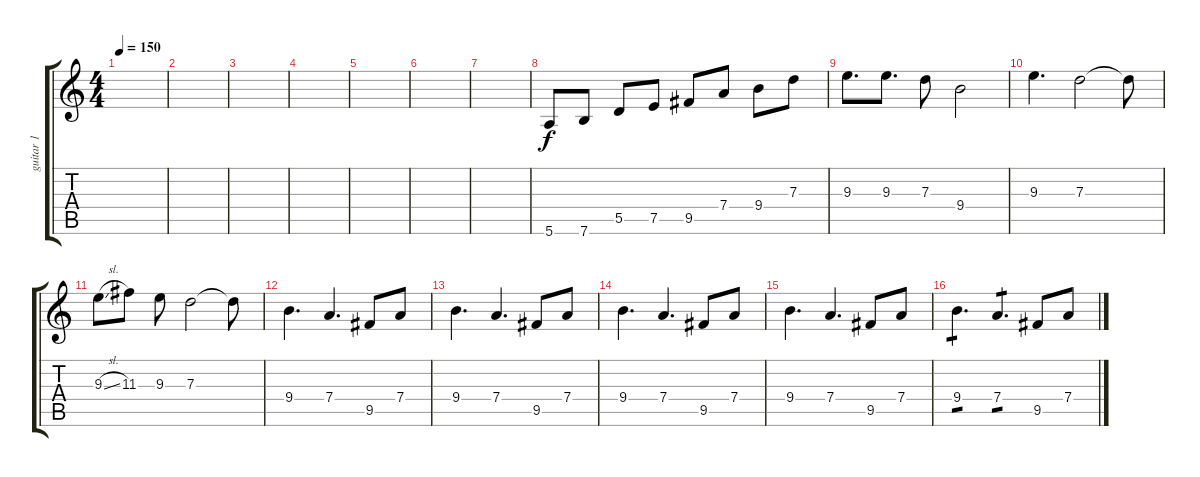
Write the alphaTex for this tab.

\track ("guitar 1" "guitar 1") {instrument electricguitarclean}
\staff {score tabs}
\tuning (E4 B3 G3 D3 A2 E2) {hide}
\ts (4 4)
\tempo 150
\clef g2
\ks c
|
|
|
|
|
|
|
5.6.8{volume 14 instrument electricguitarjazz} 7.6.8 5.5.8 7.5.8 9.5.8 7.4.8 9.4.8 7.3.8 |
9.3.8{d} 9.3.8{d} 7.3.8 9.4.2 |
9.3.4{d} 7.3.2 7.3{t}.8 |
9.3{sl}.8 11.3.8 9.3.8 7.3.2 7.3{t}.8 |
9.4.4{d} 7.4.4{d} 9.5.8 7.4.8 |
9.4.4{d} 7.4.4{d} 9.5.8 7.4.8 |
9.4.4{d} 7.4.4{d} 9.5.8 7.4.8 |
9.4.4{d} 7.4.4{d} 9.5.8 7.4.8 |
9.4.4{d tp 1} 7.4.4{d tp 1} 9.5.8 7.4.8
